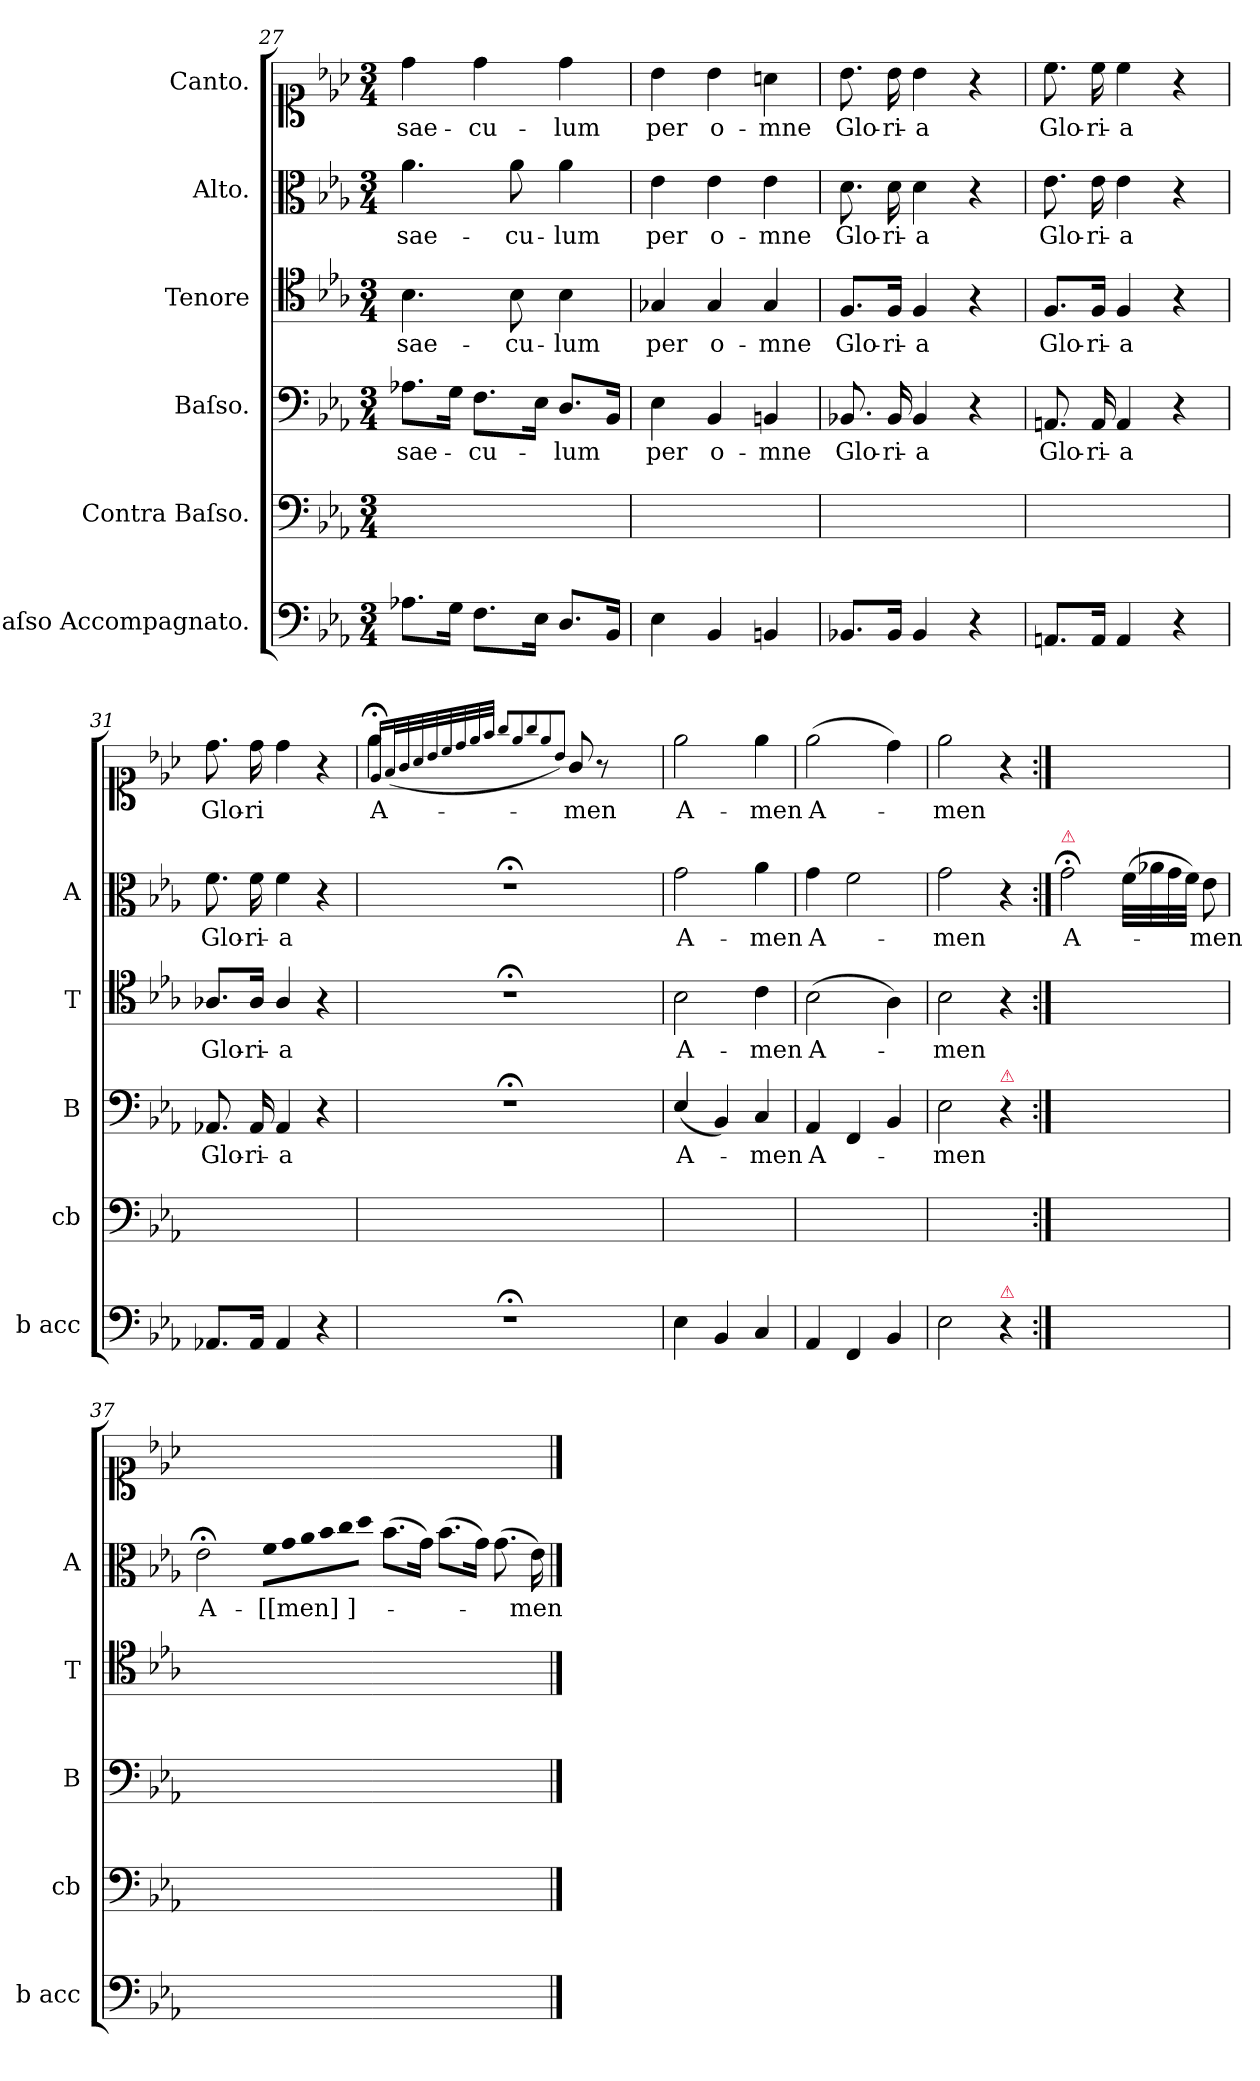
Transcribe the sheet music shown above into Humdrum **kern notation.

**kern	**kern	**kern	**text	**kern	**text	**kern	**text	**kern	**text
*part6	*part5	*part4	*part4	*part3	*part3	*part2	*part2	*part1	*part1
*staff6	*staff5	*staff4	*staff4	*staff3	*staff3	*staff2	*staff2	*staff1	*staff1
*I"Baſso Accompagnato.	*I"Contra Baſso.	*I"Baſso.	*	*I"Tenore	*	*I"Alto.	*	*I"Canto.	*
*I'b acc	*I'cb	*I'B	*	*I'T	*	*I'A	*	*	*
*clefF4	*clefF4	*clefF4	*	*clefC4	*	*clefC3	*	*clefC1	*
*k[b-e-a-]	*k[b-e-a-]	*k[b-e-a-]	*	*k[b-e-a-]	*	*k[b-e-a-]	*	*k[b-e-a-]	*
*M3/4	*M3/4	*M3/4	*	*M3/4	*	*M3/4	*	*M3/4	*
=27	=27	=27	=27	=27	=27	=27	=27	=27	=27
8.A-X\L	2.ryy	8.A-X\L	sae-	4.B-\	sae-	4.a-\	sae-	4dd\	sae-
16G\Jk	.	16G\Jk	.	.	.	.	.	.	.
8.F\L	.	8.F\L	-cu-	.	.	.	.	4dd\	-cu-
.	.	.	.	8B-\	-cu-	8a-\	-cu-	.	.
16E-\Jk	.	16E-\Jk	.	.	.	.	.	.	.
8.D/L	.	8.D/L	-lum	4B-\	-lum	4a-\	-lum	4dd\	-lum
16BB-/Jk	.	16BB-/Jk	.	.	.	.	.	.	.
=28	=28	=28	=28	=28	=28	=28	=28	=28	=28
4E-\	2.ryy	4E-\	per	4G-X/	per	4e-\	per	4b-\	per
4BB-/	.	4BB-/	o-	4G-/	o-	4e-\	o-	4b-\	o-
4BBn/	.	4BBn/	-mne	4G-/	-mne	4e-\	-mne	4an\	-mne
=29	=29	=29	=29	=29	=29	=29	=29	=29	=29
8.BB-X/L	2.ryy	8.BB-X/	Glo-	8.F/L	Glo-	8.d\	Glo-	8.b-\	Glo-
16BB-/Jk	.	16BB-/	-ri-	16F/Jk	-ri-	16d\	-ri-	16b-\	-ri-
4BB-/	.	4BB-/	-a	4F/	-a	4d\	-a	4b-\	-a
4r	.	4r	.	4r	.	4r	.	4r	.
=30	=30	=30	=30	=30	=30	=30	=30	=30	=30
!	!	!	!LO:LY:i	!	!LO:LY:i	!	!LO:LY:i	!	!LO:LY:i
8.AAn/L	2.ryy	8.AAn/	Glo-	8.F/L	Glo-	8.e-\	Glo-	8.cc\	Glo-
!	!	!	!LO:LY:i	!	!LO:LY:i	!	!LO:LY:i	!	!LO:LY:i
16AA/Jk	.	16AA/	-ri-	16F/Jk	-ri-	16e-\	-ri-	16cc\	-ri-
!	!	!	!LO:LY:i	!	!LO:LY:i	!	!LO:LY:i	!	!LO:LY:i
4AA/	.	4AA/	-a	4F/	-a	4e-\	-a	4cc\	-a
4r	.	4r	.	4r	.	4r	.	4r	.
=31	=31	=31	=31	=31	=31	=31	=31	=31	=31
!	!	!	!	!	!	!	!LO:LY:i	!	!LO:LY:i
8.AA-X/L	2.ryy	8.AA-X/	Glo-	8.A-X/L	Glo-	8.f\	Glo-	8.dd\	Glo-
!	!	!	!	!	!	!	!LO:LY:i	!	!LO:LY:i
16AA-/Jk	.	16AA-/	-ri-	16A-/Jk	-ri-	16f\	-ri-	16dd\	-ri-
!	!	!	!	!	!	!	!LO:LY:i	!	!LO:LY:i
4AA-/	.	4AA-/	-a	4A-/	-a	4f\	-a	4dd\	--
4r	.	4r	.	4r	.	4r	.	4r	.
=32	=32	=32	=32	=32	=32	=32	=32	=32	=32
2.r;<	2.ryy	2.r;<	.	2.r;<	.	2.r;<	.	4ee-;<\	A-
.	.	.	.	.	.	.	.	16qqe-/LL	.
.	.	.	.	.	.	.	.	(32qqf/L	.
.	.	.	.	.	.	.	.	32qqg/	.
.	.	.	.	.	.	.	.	32qqa-/	.
.	.	.	.	.	.	.	.	32qqb-/	.
.	.	.	.	.	.	.	.	32qqcc/	.
.	.	.	.	.	.	.	.	32qqdd/	.
.	.	.	.	.	.	.	.	32qqee-/	.
.	.	.	.	.	.	.	.	32qqff/JJJ	.
.	.	.	.	.	.	.	.	8qqgg/L	.
.	.	.	.	.	.	.	.	8qqee-/	.
.	.	.	.	.	.	.	.	8qqgg/	.
.	.	.	.	.	.	.	.	8qqee-/	.
.	.	.	.	.	.	.	.	8qqb-/J)	.
.	.	.	.	.	.	.	.	8g/	-men
.	.	.	.	.	.	.	.	8r	.
.	.	.	.	.	.	.	.	4ryy	.
=33	=33	=33	=33	=33	=33	=33	=33	=33	=33
4E-\	2.ryy	(4E-/	A-	2B-\	A-	2g\	A-	2ee-\	A-
4BB-/	.	4BB-/)	.	.	.	.	.	.	.
4C/	.	4C/	-men	4c\	-men	4a-\	-men	4ee-\	-men
=34	=34	=34	=34	=34	=34	=34	=34	=34	=34
!	!	!	!	!	!	!	!	!	!LO:LY:i
4AA-/	2.ryy	4AA-/	A-	(2B-\	A-	4g\	A-	(2ee-\	A-
4FF/	.	4FF/	.	.	.	2f\	.	.	.
4BB-/	.	4BB-/	.	4A-\)	.	.	.	4dd\)	.
=35	=35	=35	=35	=35	=35	=35	=35	=35	=35
!	!	!	!	!	!	!	!	!	!LO:LY:i
2E-\	2.ryy	2E-\	-men	2B-\	-men	2g\	-men	2ee-\	-men
!	!	!LO:TX:a:color=crimson:t=⚠	!	!	!	!	!	!	!
!LO:TX:a:color=crimson:t=⚠	!	!	!	!	!	!	!	!	!
4r	.	4r	.	4r	.	4r	.	4r	.
=36:|!	=36:|!	=36:|!	=36:|!	=36:|!	=36:|!	=36:|!	=36:|!	=36:|!	=36:|!
!	!	!	!	!	!	!LO:TX:a:color=crimson:t=⚠	!	!	!
2.ryy	2.ryy	2.ryy	.	2.ryy	.	2g;<\	A-	2.ryy	.
.	.	.	.	.	.	(32f\LLL	.	.	.
.	.	.	.	.	.	32a-X\	.	.	.
.	.	.	.	.	.	32g\	.	.	.
.	.	.	.	.	.	32f\JJJ)	.	.	.
.	.	.	.	.	.	8e-\	-men	.	.
=37	=37	=37	=37	=37	=37	=37	=37	=37	=37
2.ryy	2.ryy	2.ryy	.	2.ryy	.	2e-;<\	A-	2.ryy	.
*	*	*	*	*	*	*Xtuplet	*	*	*
!	!	!	!	!	!	!LO:N:vis=32	!	!	!
.	.	.	.	.	.	24f\LLL	-[[men]]-	.	.
!	!	!	!	!	!	!LO:N:vis=32	!	!	!
.	.	.	.	.	.	24g\	.	.	.
!	!	!	!	!	!	!LO:N:vis=32	!	!	!
.	.	.	.	.	.	24a-\	.	.	.
!	!	!	!	!	!	!LO:N:vis=32	!	!	!
.	.	.	.	.	.	24b-\	.	.	.
!	!	!	!	!	!	!LO:N:vis=32	!	!	!
.	.	.	.	.	.	24cc\	.	.	.
!	!	!	!	!	!	!LO:N:vis=32	!	!	!
.	.	.	.	.	.	24dd\JJJ	.	.	.
=38	=38	=38	=38	=38	=38	=38-	=38	=38	=38
2.ryy	2.ryy	2.ryy	.	2.ryy	.	(8.b-\L	.	2.ryy	.
.	.	.	.	.	.	16g\Jk)	.	.	.
.	.	.	.	.	.	(8.b-\L	.	.	.
.	.	.	.	.	.	16g\Jk)	.	.	.
.	.	.	.	.	.	(8.g\	.	.	.
.	.	.	.	.	.	16e-\)	-men	.	.
==	==	==	==	==	==	==	==	==	==
*-	*-	*-	*-	*-	*-	*-	*-	*-	*-
